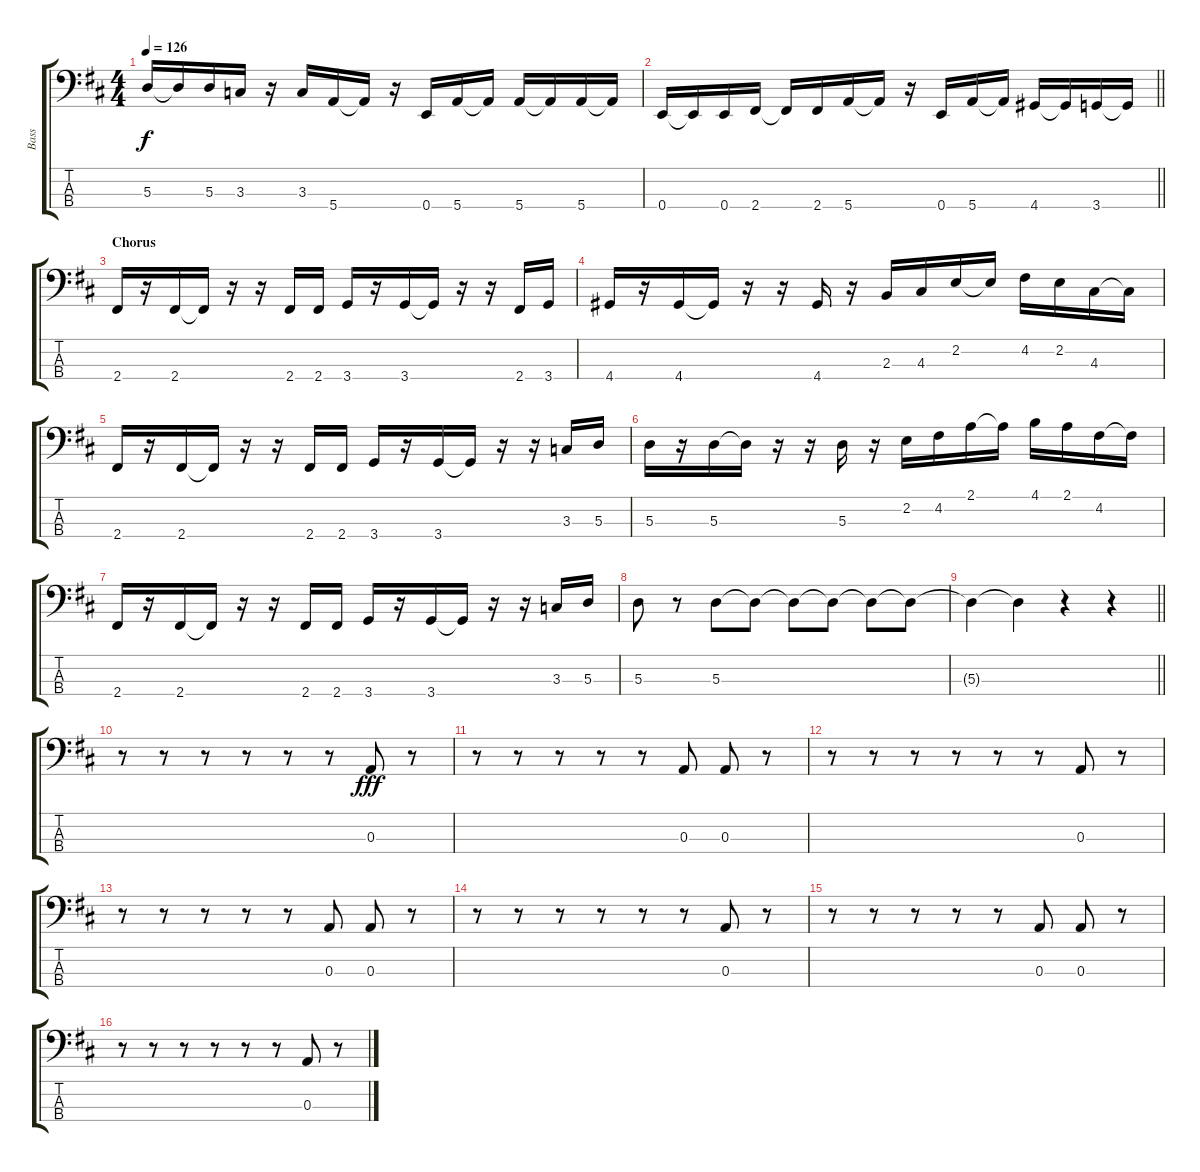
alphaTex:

\track ("Bass" "Bass") {instrument electricbassfinger}
\staff {score tabs}
\tuning (G2 D2 A1 E1) {hide}
\ts (4 4)
\tempo 126
\clef f4
\ks d
5.3.16{dy f} 5.3{t}.16 5.3.16 3.3.16 r.16 3.3.16 5.4.16 5.4{t}.16 r.16 0.4.16 5.4.16 5.4{t}.16 5.4.16 5.4{t}.16 5.4.16 5.4{t}.16 |
\barLineRight lightlight
0.4.16 0.4{t}.16 0.4.16 2.4.16 2.4{t}.16 2.4.16 5.4.16 5.4{t}.16 r.16 0.4.16 5.4.16 5.4{t}.16 4.4.16 4.4{t}.16 3.4.16 3.4{t}.16 |
\section ("" "Chorus")
2.4.16 r.16 2.4.16 2.4{t}.16 r.16 r.16 2.4.16 2.4.16 3.4.16 r.16 3.4.16 3.4{t}.16 r.16 r.16 2.4.16 3.4.16 |
4.4.16 r.16 4.4.16 4.4{t}.16 r.16 r.16 4.4.16 r.16 2.3.16 4.3.16 2.2.16 2.2{t}.16 4.2.16 2.2.16 4.3.16 4.3{t}.16 |
2.4.16 r.16 2.4.16 2.4{t}.16 r.16 r.16 2.4.16 2.4.16 3.4.16 r.16 3.4.16 3.4{t}.16 r.16 r.16 3.3.16 5.3.16 |
5.3.16 r.16 5.3.16 5.3{t}.16 r.16 r.16 5.3.16 r.16 2.2.16 4.2.16 2.1.16 2.1{t}.16 4.1.16 2.1.16 4.2.16 4.2{t}.16 |
2.4.16 r.16 2.4.16 2.4{t}.16 r.16 r.16 2.4.16 2.4.16 3.4.16 r.16 3.4.16 3.4{t}.16 r.16 r.16 3.3.16 5.3.16 |
5.3.8 r.8 5.3.8 5.3{t}.8 5.3{t}.8 5.3{t}.8 5.3{t}.8 5.3{t}.8 |
\barLineRight lightlight
5.3{t}.4 5.3{t}.4 r.4 r.4 |
r.8 r.8 r.8 r.8 r.8 r.8 0.3.8{dy fff} r.8 |
r.8 r.8 r.8 r.8 r.8 0.3.8 0.3.8 r.8 |
r.8 r.8 r.8 r.8 r.8 r.8 0.3.8 r.8 |
r.8 r.8 r.8 r.8 r.8 0.3.8 0.3.8 r.8 |
r.8 r.8 r.8 r.8 r.8 r.8 0.3.8 r.8 |
r.8 r.8 r.8 r.8 r.8 0.3.8 0.3.8 r.8 |
r.8 r.8 r.8 r.8 r.8 r.8 0.3.8 r.8
